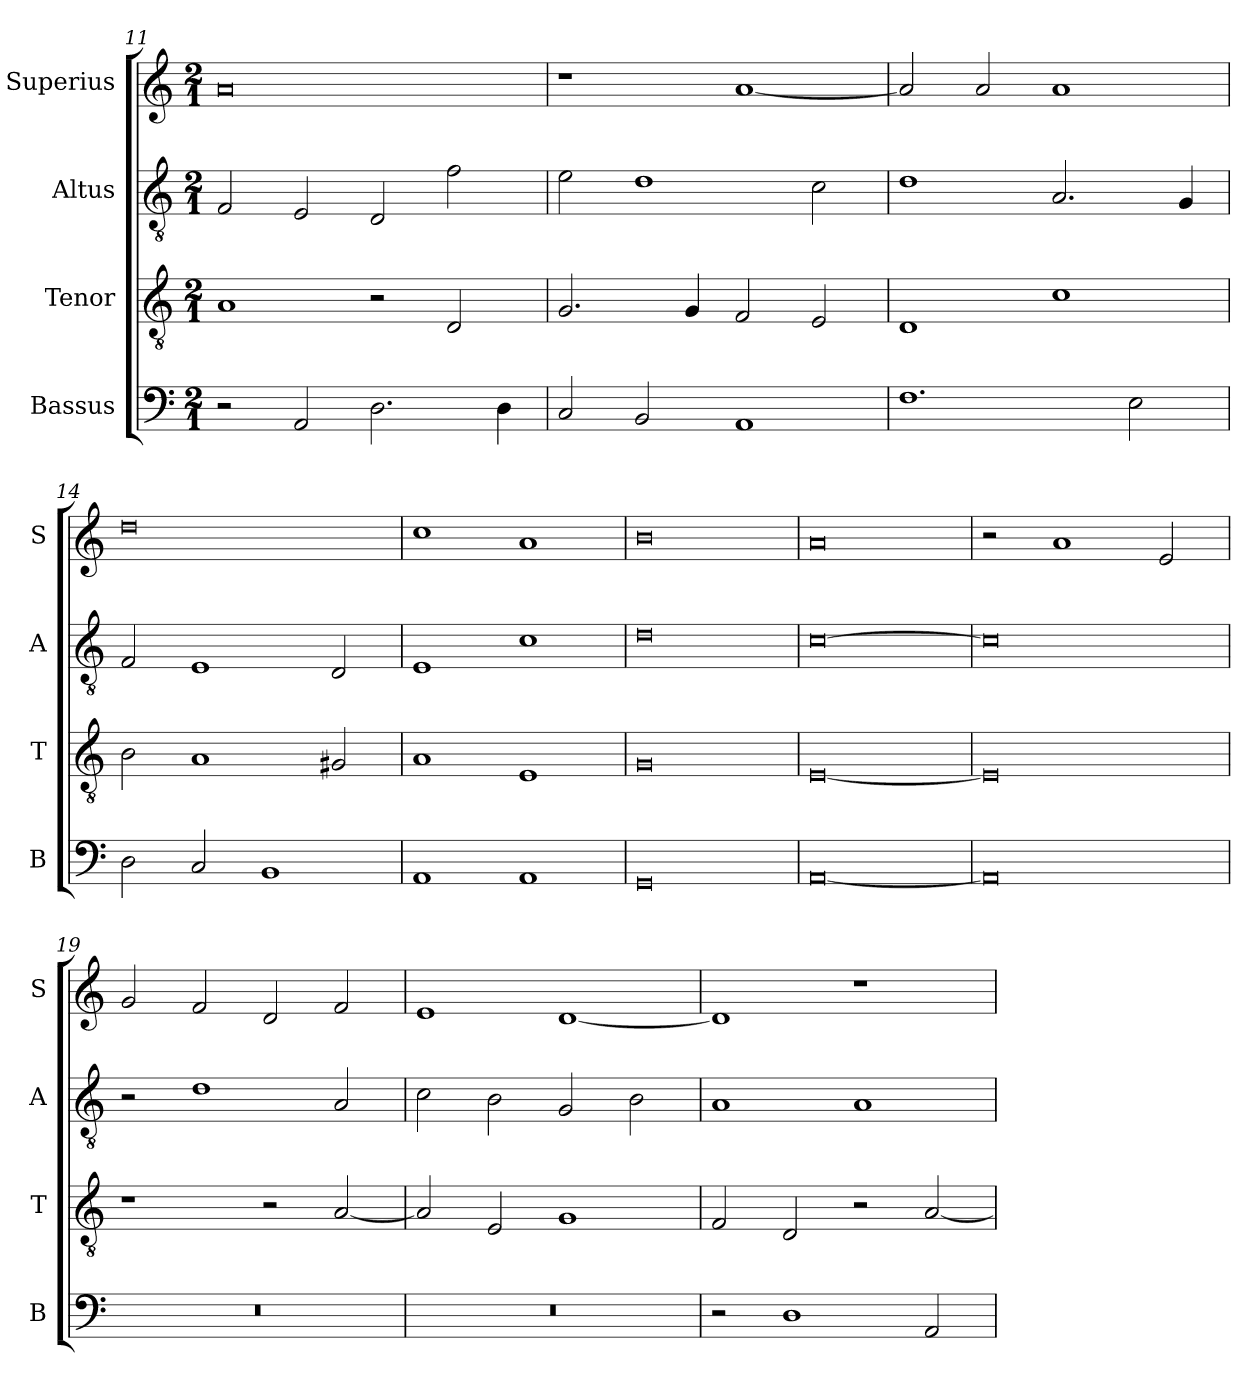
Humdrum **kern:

**kern	**kern	**kern	**kern
*part4	*part3	*part2	*part1
*staff4	*staff3	*staff2	*staff1
*I"Bassus	*I"Tenor	*I"Altus	*I"Superius
*I'B	*I'T	*I'A	*I'S
*clefF4	*clefGv2	*clefGv2	*clefG2
*k[]	*k[]	*k[]	*k[]
*C:	*C:	*C:	*C:
*M2/1	*M2/1	*M2/1	*M2/1
=11	=11	=11	=11
2r	1A	2F	0a
2AA	.	2E	.
2.D	2r	2D	.
.	2D	2f	.
4D	.	.	.
=12	=12	=12	=12
2C	2.G	2e	1r
2BB	.	1d	.
.	4G	.	.
1AA	2F	.	[1a
.	2E	2c	.
=13	=13	=13	=13
1.F	1D	1d	2a]
.	.	.	2a
.	1c	2.A	1a
2E	.	.	.
.	.	4G	.
=14	=14	=14	=14
2D	2B	2F	0dd
2C	1A	1E	.
1BB	.	.	.
.	2G#X	2D	.
=15	=15	=15	=15
1AA	1A	1E	1cc
1AA	1E	1c	1a
=16	=16	=16	=16
0GG	0G	0d	0b
=17	=17	=17	=17
[0AA	[0E	[0c	0a
=18	=18	=18	=18
0AA]	0E]	0c]	2r
.	.	.	1a
.	.	.	2e
=19	=19	=19	=19
0r	1r	2r	2g
.	.	1d	2f
.	2r	.	2d
.	[2A	2A	2f
=20	=20	=20	=20
0r	2A]	2c	1e
.	2E	2B	.
.	1G	2G	[1d
.	.	2B	.
=21	=21	=21	=21
2r	2F	1A	1d]
1D	2D	.	.
.	2r	1A	1r
2AA	[2A	.	.
=	=	=	=
*-	*-	*-	*-
